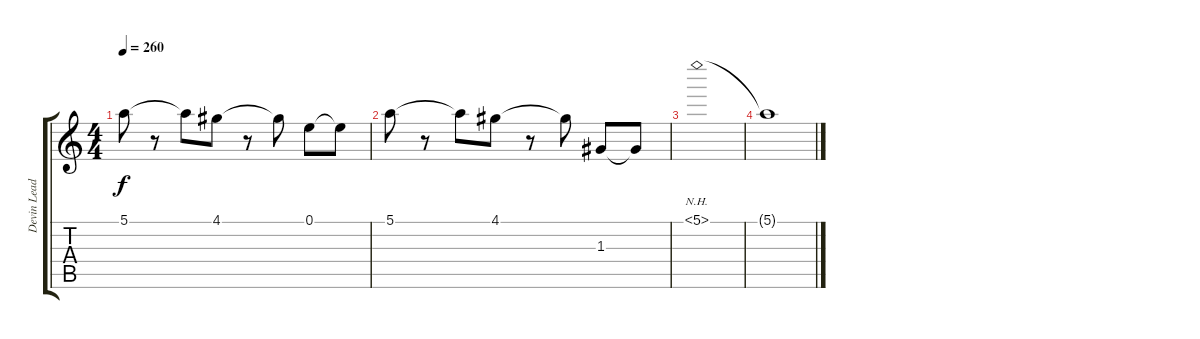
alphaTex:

\track ("Devin Lead" "Devin Lead") {instrument distortionguitar}
\staff {score tabs}
\tuning (E4 B3 G3 D3 A2 E2) {hide}
\ts (4 4)
\tempo 260
\clef g2
\ks c
5.1.8{dy f} r.8 5.1{t}.8 4.1.8 r.8 4.1{t}.8 0.1.8 0.1{t}.8 |
5.1.8 r.8 5.1{t}.8 4.1.8 r.8 4.1{t}.8 1.3.8 1.3{t}.8 |
5.1{nh}.1 |
5.1{t}.1
